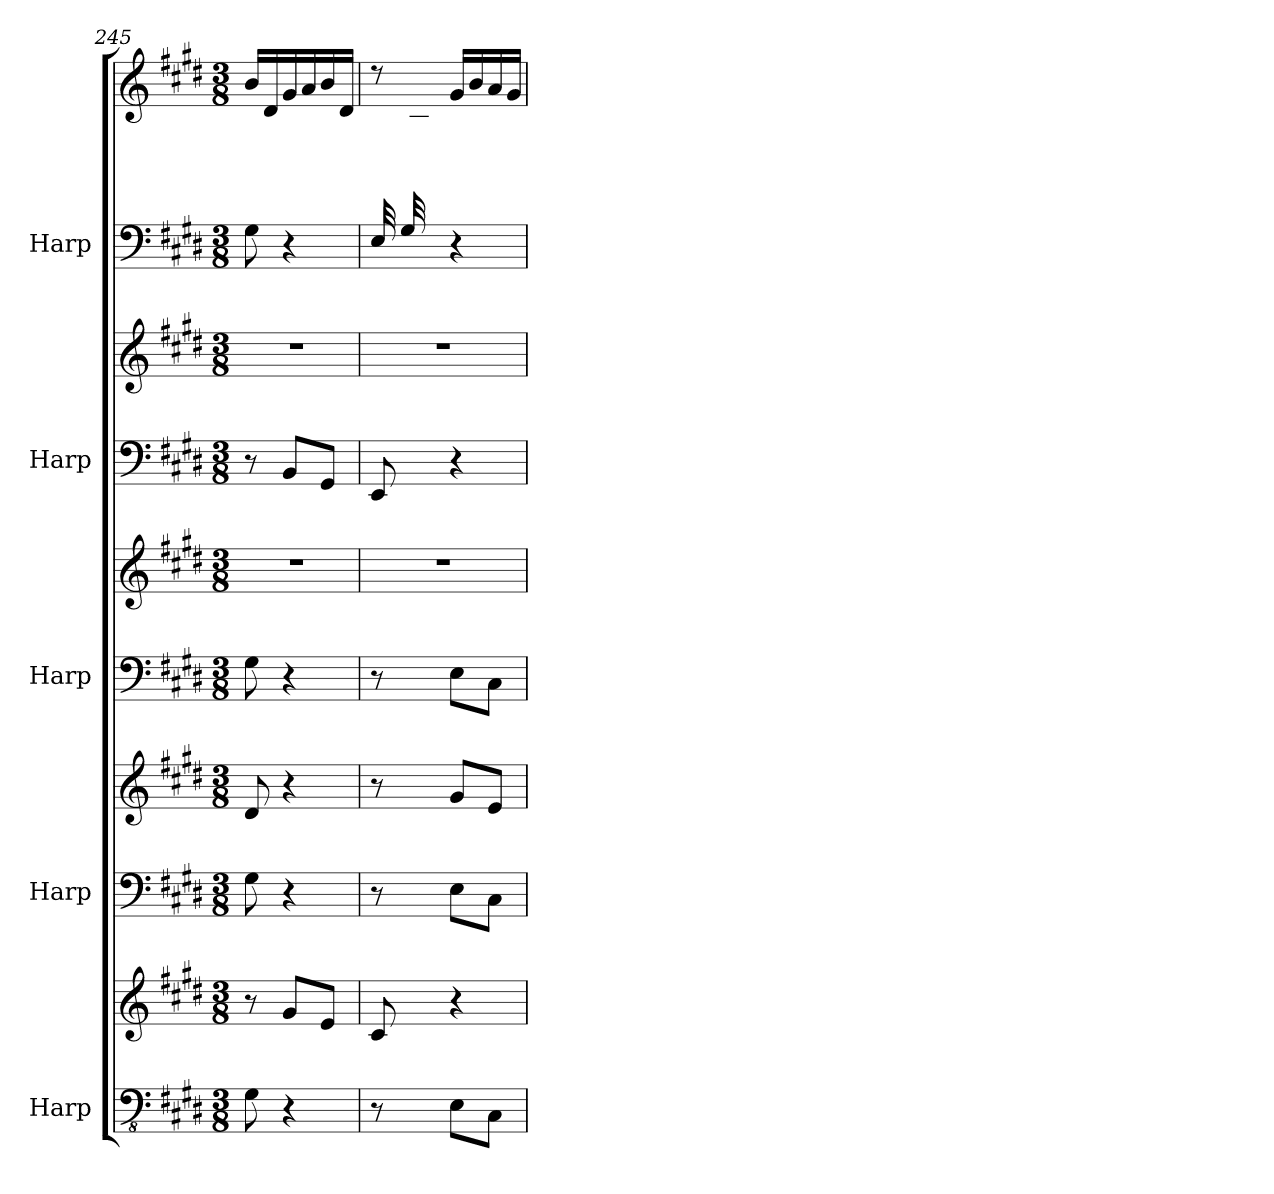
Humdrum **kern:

**kern	**kern	**kern	**kern	**kern	**kern	**kern	**kern	**kern	**kern
*part5	*part5	*part4	*part4	*part3	*part3	*part2	*part2	*part1	*part1
*staff10	*staff9	*staff8	*staff7	*staff6	*staff5	*staff4	*staff3	*staff2	*staff1
*I"Harp	*	*I"Harp	*	*I"Harp	*	*I"Harp	*	*I"Harp	*
*I'Hp	*	*I'Hp	*	*I'Hp	*	*I'Hp	*	*I'Hp	*
*clefFv4	*clefG2	*clefF4	*clefG2	*clefF4	*clefG2	*clefF4	*clefG2	*clefF4	*clefG2
*k[f#c#g#d#]	*k[f#c#g#d#]	*k[f#c#g#d#]	*k[f#c#g#d#]	*k[f#c#g#d#]	*k[f#c#g#d#]	*k[f#c#g#d#]	*k[f#c#g#d#]	*k[f#c#g#d#]	*k[f#c#g#d#]
*M3/8	*M3/8	*M3/8	*M3/8	*M3/8	*M3/8	*M3/8	*M3/8	*M3/8	*M3/8
=245	=245	=245	=245	=245	=245	=245	=245	=245	=245
8GG#\	8r	8G#\	8d#/	8G#\	4.r	8r	4.r	8G#\	16b/LL
.	.	.	.	.	.	.	.	.	16d#/
4r	8g#/L	4r	4r	4r	.	8BB/L	.	4r	16g#/
.	.	.	.	.	.	.	.	.	16a/
.	8e/J	.	.	.	.	8GG#/J	.	.	16b/
.	.	.	.	.	.	.	.	.	16d#/JJ
=246	=246	=246	=246	=246	=246	=246	=246	=246	=246
*	*	*	*	*	*	*	*	*	*^
8r	8c#/	8r	8r	8r	4.r	8EE/	4.r	32E/LLL	8r	16ryy
.	.	.	.	.	.	.	.	32G#/	.	.
.	.	.	.	.	.	.	.	16ryy	.	32c#\
.	.	.	.	.	.	.	.	.	.	32e\JJJ
8EE\L	4r	8E\L	8g#/L	8E\L	.	4r	.	4r	16g#/LL	4ryy
.	.	.	.	.	.	.	.	.	16b/	.
8CC#\J	.	8C#\J	8e/J	8C#\J	.	.	.	.	16a/	.
.	.	.	.	.	.	.	.	.	16g#/JJ	.
*	*	*	*	*	*	*	*	*	*v	*v
=	=	=	=	=	=	=	=	=	=
*-	*-	*-	*-	*-	*-	*-	*-	*-	*-
